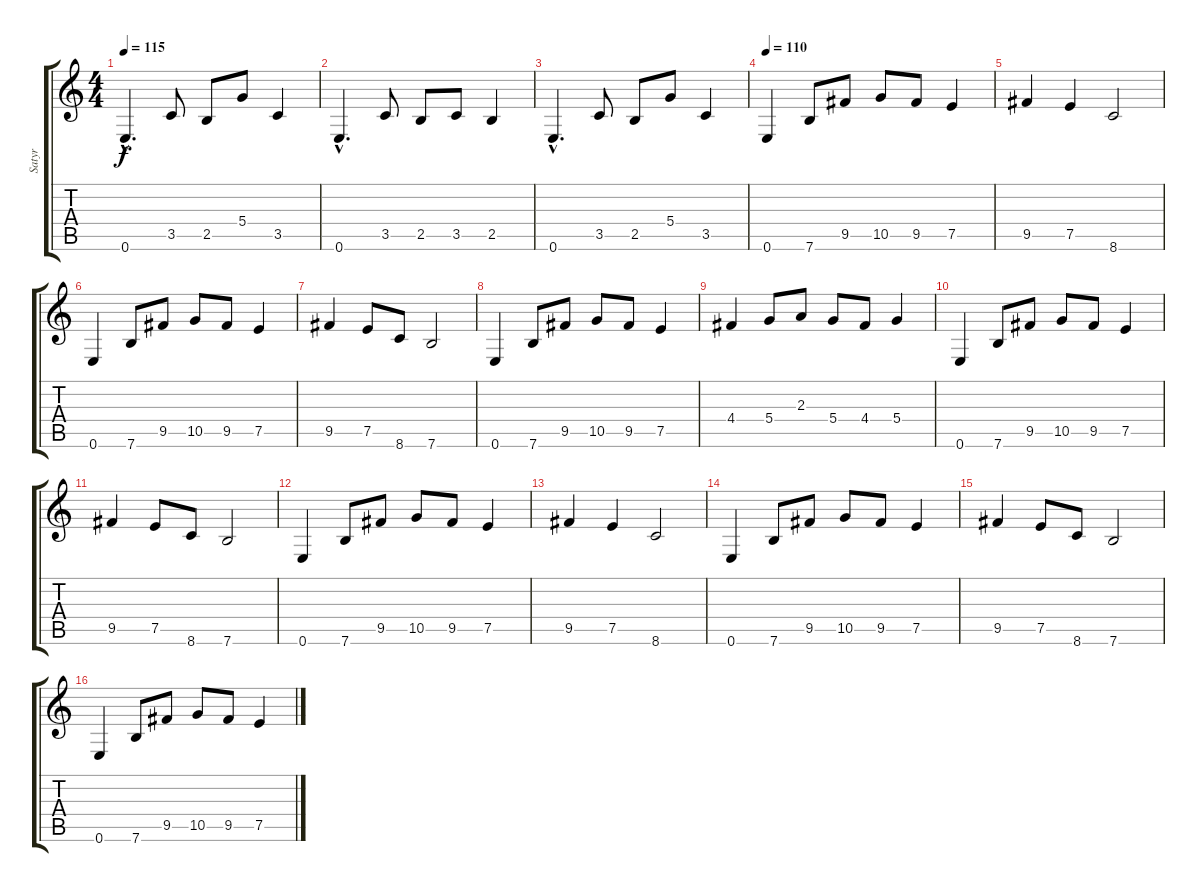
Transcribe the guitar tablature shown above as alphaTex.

\track ("Satyr" "Satyr") {instrument distortionguitar}
\staff {score tabs}
\tuning (E4 B3 G3 D3 A2 E2) {hide}
\ts (4 4)
\tempo 115
\clef g2
\ks c
0.6{hac}.4{d dy f} 3.5.8 2.5.8 5.4.8 3.5.4 |
0.6{hac}.4{d} 3.5.8 2.5.8 3.5.8 2.5.4 |
0.6{hac}.4{d} 3.5.8 2.5.8 5.4.8 3.5.4 |
\tempo 110
0.6.4 7.6.8 9.5.8 10.5.8 9.5.8 7.5.4 |
9.5.4 7.5.4 8.6.2 |
0.6.4 7.6.8 9.5.8 10.5.8 9.5.8 7.5.4 |
9.5.4 7.5.8 8.6.8 7.6.2 |
0.6.4 7.6.8 9.5.8 10.5.8 9.5.8 7.5.4 |
4.4.4 5.4.8 2.3.8 5.4.8 4.4.8 5.4.4 |
0.6.4 7.6.8 9.5.8 10.5.8 9.5.8 7.5.4 |
9.5.4 7.5.8 8.6.8 7.6.2 |
0.6.4 7.6.8 9.5.8 10.5.8 9.5.8 7.5.4 |
9.5.4 7.5.4 8.6.2 |
0.6.4 7.6.8 9.5.8 10.5.8 9.5.8 7.5.4 |
9.5.4 7.5.8 8.6.8 7.6.2 |
0.6.4 7.6.8 9.5.8 10.5.8 9.5.8 7.5.4
